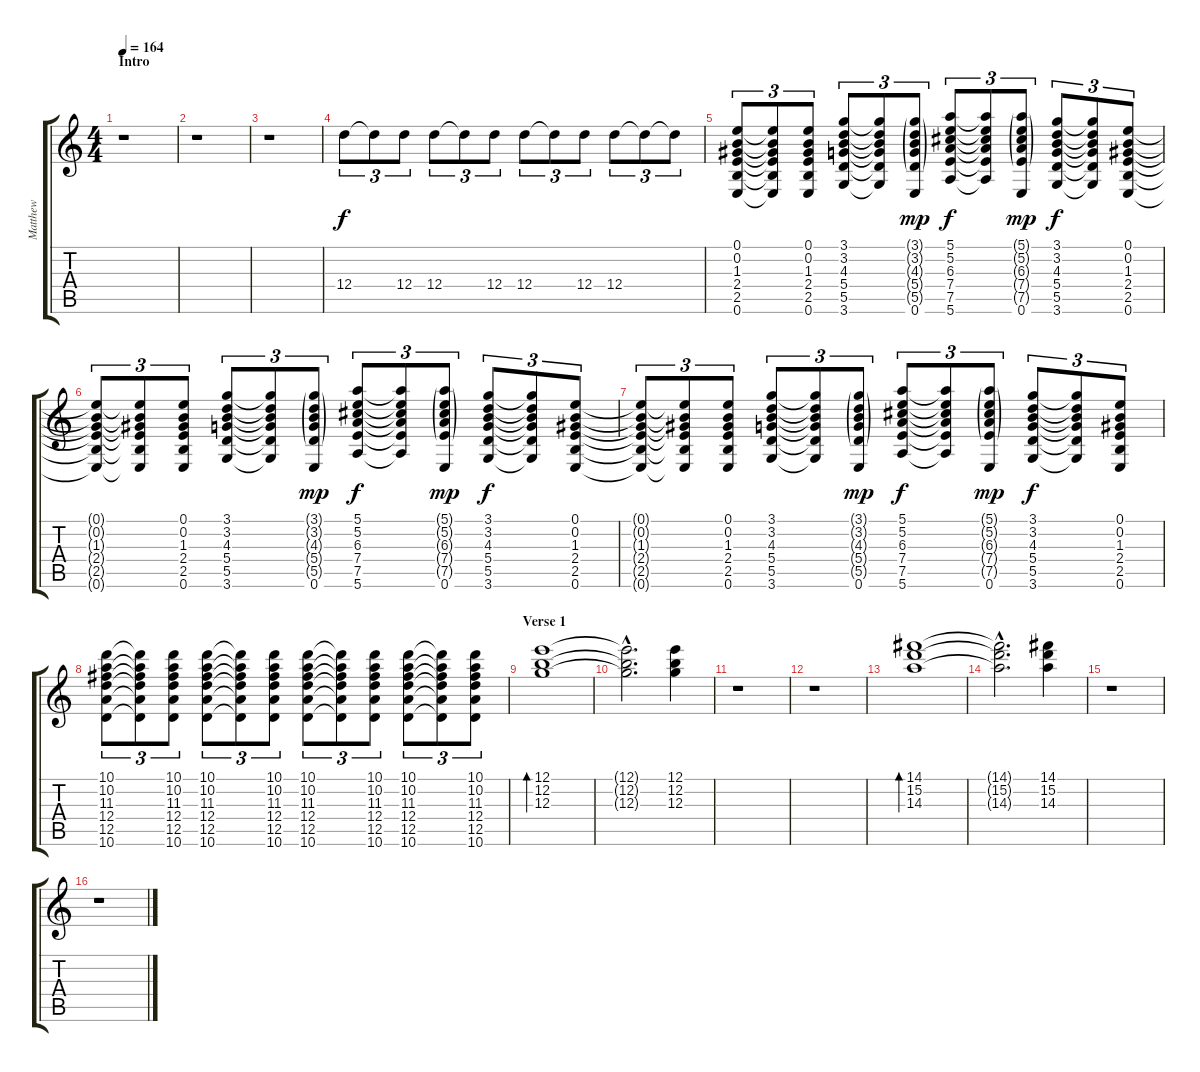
\track ("Matthew" "Matthew") {instrument overdrivenguitar}
\staff {score tabs}
\tuning (E4 B3 G3 D3 A2 E2) {hide}
\ts (4 4)
\section ("" "Intro")
\tempo 164
\clef g2
\ks c
r.1{dy f instrument overdrivenguitar} |
r.1 |
r.1 |
12.4.8{tu (3 2)} 12.4{t}.8{tu (3 2)} 12.4.8{tu (3 2)} 12.4.8{tu (3 2)} 12.4{t}.8{tu (3 2)} 12.4.8{tu (3 2)} 12.4.8{tu (3 2)} 12.4{t}.8{tu (3 2)} 12.4.8{tu (3 2)} 12.4.8{tu (3 2)} 12.4{t}.8{tu (3 2)} 12.4{t}.8{tu (3 2)} |
(0.1 0.2 1.3 2.4 2.5 0.6).8{tu (3 2)} (0.1{t} 0.2{t} 1.3{t} 2.4{t} 2.5{t} 0.6{t}).8{tu (3 2)} (0.1 0.2 1.3 2.4 2.5 0.6).8{tu (3 2)} (3.1 3.2 4.3 5.4 5.5 3.6).8{tu (3 2)} (3.1{t} 3.2{t} 4.3{t} 5.4{t} 5.5{t} 3.6{t}).8{tu (3 2)} (3.1{g} 3.2{g} 4.3{g} 5.4{g} 5.5{g} 0.6).8{tu (3 2) dy mp} (5.1 5.2 6.3 7.4 7.5 5.6).8{tu (3 2) dy f} (5.1{t} 5.2{t} 6.3{t} 7.4{t} 7.5{t} 5.6{t}).8{tu (3 2)} (5.1{g} 5.2{g} 6.3{g} 7.4{g} 7.5{g} 0.6).8{tu (3 2) dy mp} (3.1 3.2 4.3 5.4 5.5 3.6).8{tu (3 2) dy f} (3.1{t} 3.2{t} 4.3{t} 5.4{t} 5.5{t} 3.6{t}).8{tu (3 2)} (0.1 0.2 1.3 2.4 2.5 0.6).8{tu (3 2)} |
(0.1{t} 0.2{t} 1.3{t} 2.4{t} 2.5{t} 0.6{t}).8{tu (3 2)} (0.1{t} 0.2{t} 1.3{t} 2.4{t} 2.5{t} 0.6{t}).8{tu (3 2)} (0.1 0.2 1.3 2.4 2.5 0.6).8{tu (3 2)} (3.1 3.2 4.3 5.4 5.5 3.6).8{tu (3 2)} (3.1{t} 3.2{t} 4.3{t} 5.4{t} 5.5{t} 3.6{t}).8{tu (3 2)} (3.1{g} 3.2{g} 4.3{g} 5.4{g} 5.5{g} 0.6).8{tu (3 2) dy mp} (5.1 5.2 6.3 7.4 7.5 5.6).8{tu (3 2) dy f} (5.1{t} 5.2{t} 6.3{t} 7.4{t} 7.5{t} 5.6{t}).8{tu (3 2)} (5.1{g} 5.2{g} 6.3{g} 7.4{g} 7.5{g} 0.6).8{tu (3 2) dy mp} (3.1 3.2 4.3 5.4 5.5 3.6).8{tu (3 2) dy f} (3.1{t} 3.2{t} 4.3{t} 5.4{t} 5.5{t} 3.6{t}).8{tu (3 2)} (0.1 0.2 1.3 2.4 2.5 0.6).8{tu (3 2)} |
(0.1{t} 0.2{t} 1.3{t} 2.4{t} 2.5{t} 0.6{t}).8{tu (3 2)} (0.1{t} 0.2{t} 1.3{t} 2.4{t} 2.5{t} 0.6{t}).8{tu (3 2)} (0.1 0.2 1.3 2.4 2.5 0.6).8{tu (3 2)} (3.1 3.2 4.3 5.4 5.5 3.6).8{tu (3 2)} (3.1{t} 3.2{t} 4.3{t} 5.4{t} 5.5{t} 3.6{t}).8{tu (3 2)} (3.1{g} 3.2{g} 4.3{g} 5.4{g} 5.5{g} 0.6).8{tu (3 2) dy mp} (5.1 5.2 6.3 7.4 7.5 5.6).8{tu (3 2) dy f} (5.1{t} 5.2{t} 6.3{t} 7.4{t} 7.5{t} 5.6{t}).8{tu (3 2)} (5.1{g} 5.2{g} 6.3{g} 7.4{g} 7.5{g} 0.6).8{tu (3 2) dy mp} (3.1 3.2 4.3 5.4 5.5 3.6).8{tu (3 2) dy f} (3.1{t} 3.2{t} 4.3{t} 5.4{t} 5.5{t} 3.6{t}).8{tu (3 2)} (0.1 0.2 1.3 2.4 2.5 0.6).8{tu (3 2)} |
(10.1 10.2 11.3 12.4 12.5 10.6).8{tu (3 2)} (10.1{t} 10.2{t} 11.3{t} 12.4{t} 12.5{t} 10.6{t}).8{tu (3 2)} (10.1 10.2 11.3 12.4 12.5 10.6).8{tu (3 2)} (10.1 10.2 11.3 12.4 12.5 10.6).8{tu (3 2)} (10.1{t} 10.2{t} 11.3{t} 12.4{t} 12.5{t} 10.6{t}).8{tu (3 2)} (10.1 10.2 11.3 12.4 12.5 10.6).8{tu (3 2)} (10.1 10.2 11.3 12.4 12.5 10.6).8{tu (3 2)} (10.1{t} 10.2{t} 11.3{t} 12.4{t} 12.5{t} 10.6{t}).8{tu (3 2)} (10.1 10.2 11.3 12.4 12.5 10.6).8{tu (3 2)} (10.1 10.2 11.3 12.4 12.5 10.6).8{tu (3 2)} (10.1{t} 10.2{t} 11.3{t} 12.4{t} 12.5{t} 10.6{t}).8{tu (3 2)} (10.1 10.2 11.3 12.4 12.5 10.6).8{tu (3 2)} |
\section ("" "Verse 1")
(12.1 12.2 12.3).1{bd 480} |
(12.1{hac t} 12.2{hac t} 12.3{hac t}).2{d} (12.1 12.2 12.3).4 |
r.1 |
r.1 |
(14.1 15.2 14.3).1{bd 480} |
(14.1{hac t} 15.2{hac t} 14.3{hac t}).2{d} (14.1 15.2 14.3).4 |
r.1 |
r.1
